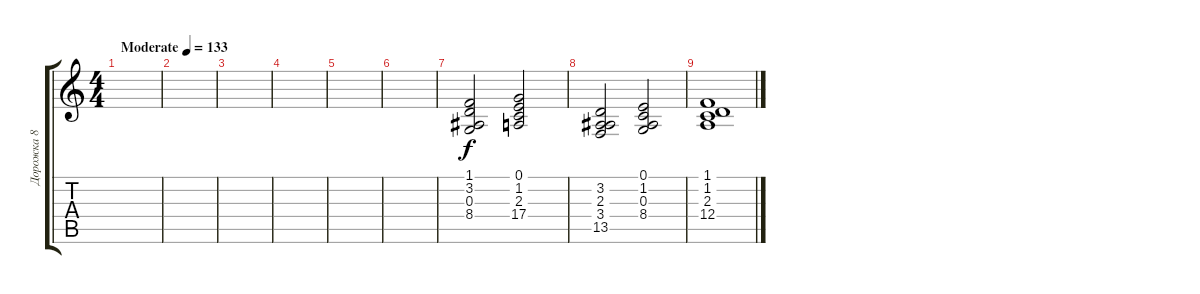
\track ("Дорожка 8" "Дорожка 8") {instrument stringensemble2}
\staff {score tabs}
\tuning (E4 B3 G3 D3 A2 E2) {hide}
\ts (4 4)
\tempo (133 "Moderate")
\clef g2
\ks c
|
|
|
|
|
|
(1.1 3.2 0.3 8.4).2 (0.1 1.2 2.3 17.4).2 |
(3.2 2.3 3.4 13.5).2 (0.1 1.2 0.3 8.4).2 |
(1.1 1.2 2.3 12.4).1
